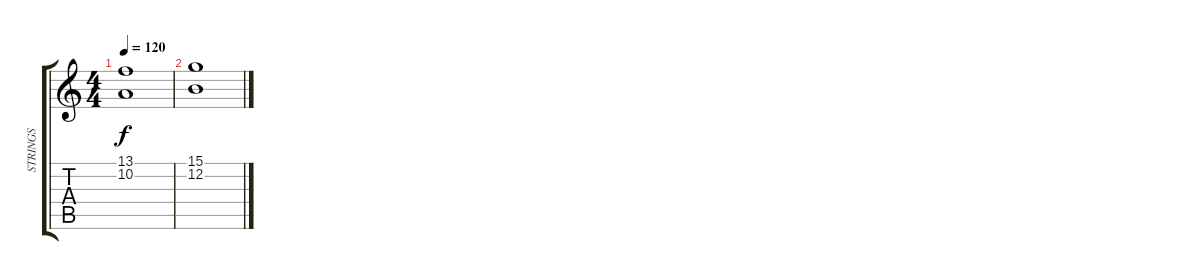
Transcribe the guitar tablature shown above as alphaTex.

\track ("STRINGS" "STRINGS") {instrument stringensemble1}
\staff {score tabs}
\tuning (E4 B3 G3 D3 A2 E2) {hide}
\ts (4 4)
\tempo 120
\clef g2
\ks c
(13.1 10.2).1{dy f} |
(15.1 12.2).1
